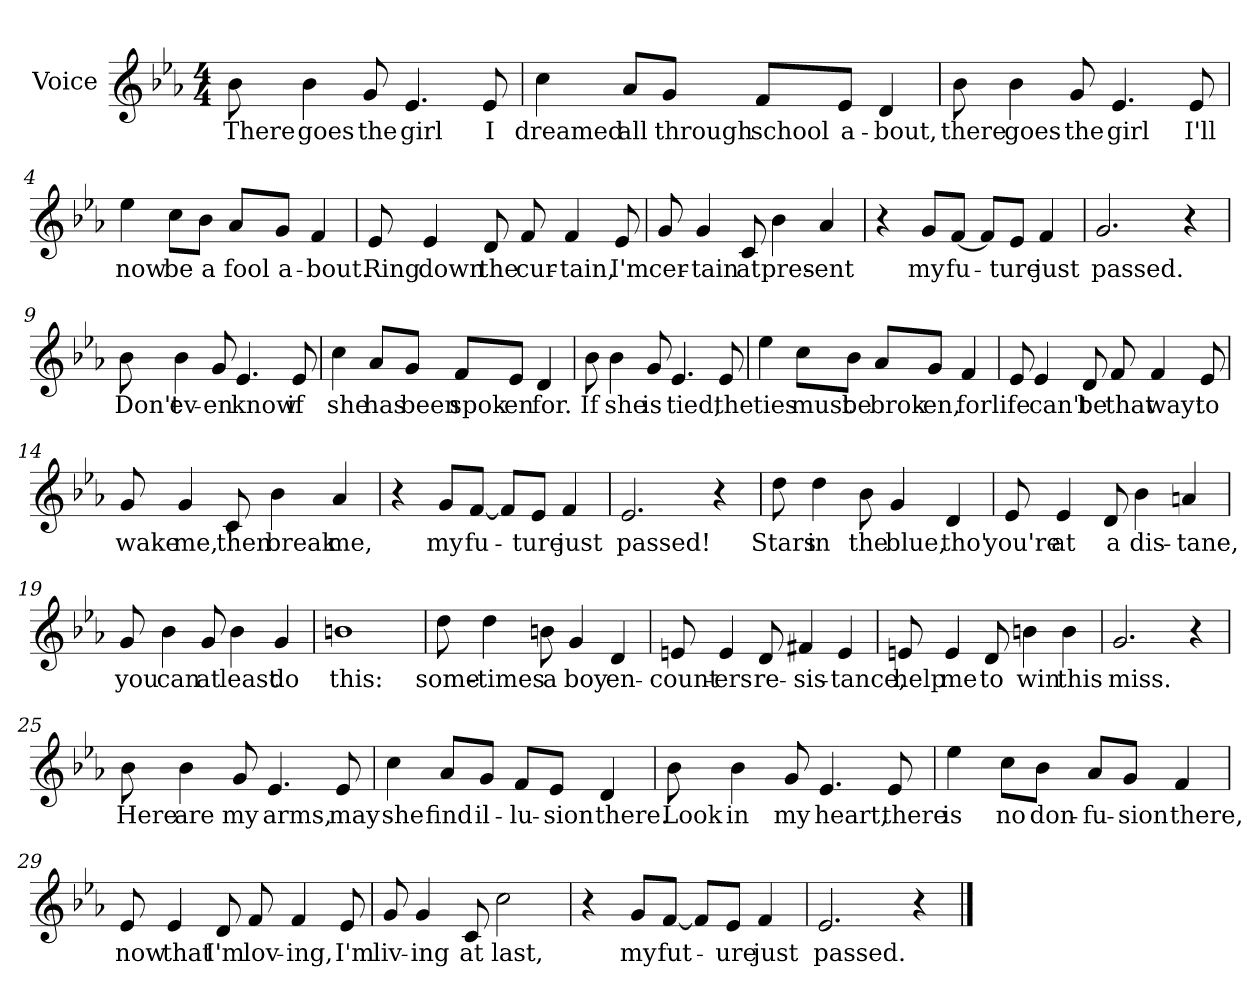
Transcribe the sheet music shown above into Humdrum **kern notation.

**kern	**text
*part1	*part1
*staff1	*staff1
*I"Voice	*
*clefG2	*
*k[b-e-a-]	*
*E-:	*
*M4/4	*
=1	=1
8b-\	There
4b-\	goes
8g/	the
4.e-/	girl
8e-/	I
=2	=2
4cc\	dreamed
8a-/L	all
8g/J	through
8f/L	school
8e-/J	a-
4d/	bout,
=3	=3
8b-\	there
4b-\	goes
8g/	the
4.e-/	girl
8e-/	I'll
!!LO:LB:g=z
=4	=4
4ee-\	now
8cc\L	be
8b-\J	a
8a-/L	fool
8g/J	a-
4f/	-bout.
=5	=5
8e-/	Ring
4e-/	down
8d/	the
8f/	cur-
4f/	tain,
8e-/	I'm
=6	=6
8g/	cer-
4g/	-tain
8c/	at
4b-\	pres-
4a-/	-ent
!!LO:LB:g=z
=7	=7
4r	.
8g/L	my
[8f/J	fu-
8f/L]	.
8e-/J	-ture
4f/	just
=8	=8
2.g/	passed.
4r	.
=9	=9
8b-\	Don't
4b-\	ev-
8g/	-en
4.e-/	know
8e-/	if
=10	=10
4cc\	she
8a-/L	has
8g/J	been
8f/L	spok-
8e-/J	-en
4d/	for.
!!LO:LB:g=z
=11	=11
8b-\	If
4b-\	she
8g/	is
4.e-/	tied,
8e-/	the
=12	=12
4ee-\	ties
8cc\L	must
8b-\J	be
8a-/L	brok-
8g/J	en,
4f/	for
=13	=13
8e-/	life
4e-/	can't
8d/	be
8f/	that
4f/	way:
8e-/	to
=14	=14
8g/	wake
4g/	me,
8c/	then
4b-\	break
4a-/	me,
!!LO:LB:g=z
=15	=15
4r	.
8g/L	my
[8f/J	fu-
8f/L]	.
8e-/J	-ture
4f/	just
=16	=16
2.e-/	passed!
4r	.
=17	=17
8dd\	Stars
4dd\	in
8b-\	the
4g/	blue,
4d/	tho'
=18	=18
8e-/	you're
4e-/	at
8d/	a
4b-\	dis-
4an/	tane,
!!LO:LB:g=z
=19	=19
8g/	you
4b-\	can
8g/	at
4b-\	least
4g/	do
=20	=20
1bn	this:
=21	=21
8dd\	some-
4dd\	-times
8bn\	a
4g/	boy
4d/	en-
=22	=22
8en/	-count-
4e/	-ers
8d/	re-
4f#X/	-sis-
4e/	-tance,
=23	=23
8en/	help
4e/	me
8d/	to
4bn\	win
4b\	this
!!LO:LB:g=z
=24	=24
2.g/	miss.
4r	.
=25	=25
8b-\	Here
4b-\	are
8g/	my
4.e-/	arms,
8e-/	may
=26	=26
4cc\	she
8a-/L	find
8g/J	il-
8f/L	-lu-
8e-/J	-sion
4d/	there.
=27	=27
8b-\	Look
4b-\	in
8g/	my
4.e-/	heart,
8e-/	there
!!LO:LB:g=z
=28	=28
4ee-\	is
8cc\L	no
8b-\J	don-
8a-/L	fu-
8g/J	-sion
4f/	there,
=29	=29
8e-/	now
4e-/	that
8d/	I'm
8f/	lov-
4f/	-ing,
8e-/	I'm
=30	=30
8g/	liv-
4g/	-ing
8c/	at
2cc\	last,
=31	=31
4r	.
8g/L	my
[8f/J	fut-
8f/L]	.
8e-/J	-ure
4f/	just
=32	=32
2.e-/	passed.
4r	.
==	==
*-	*-
